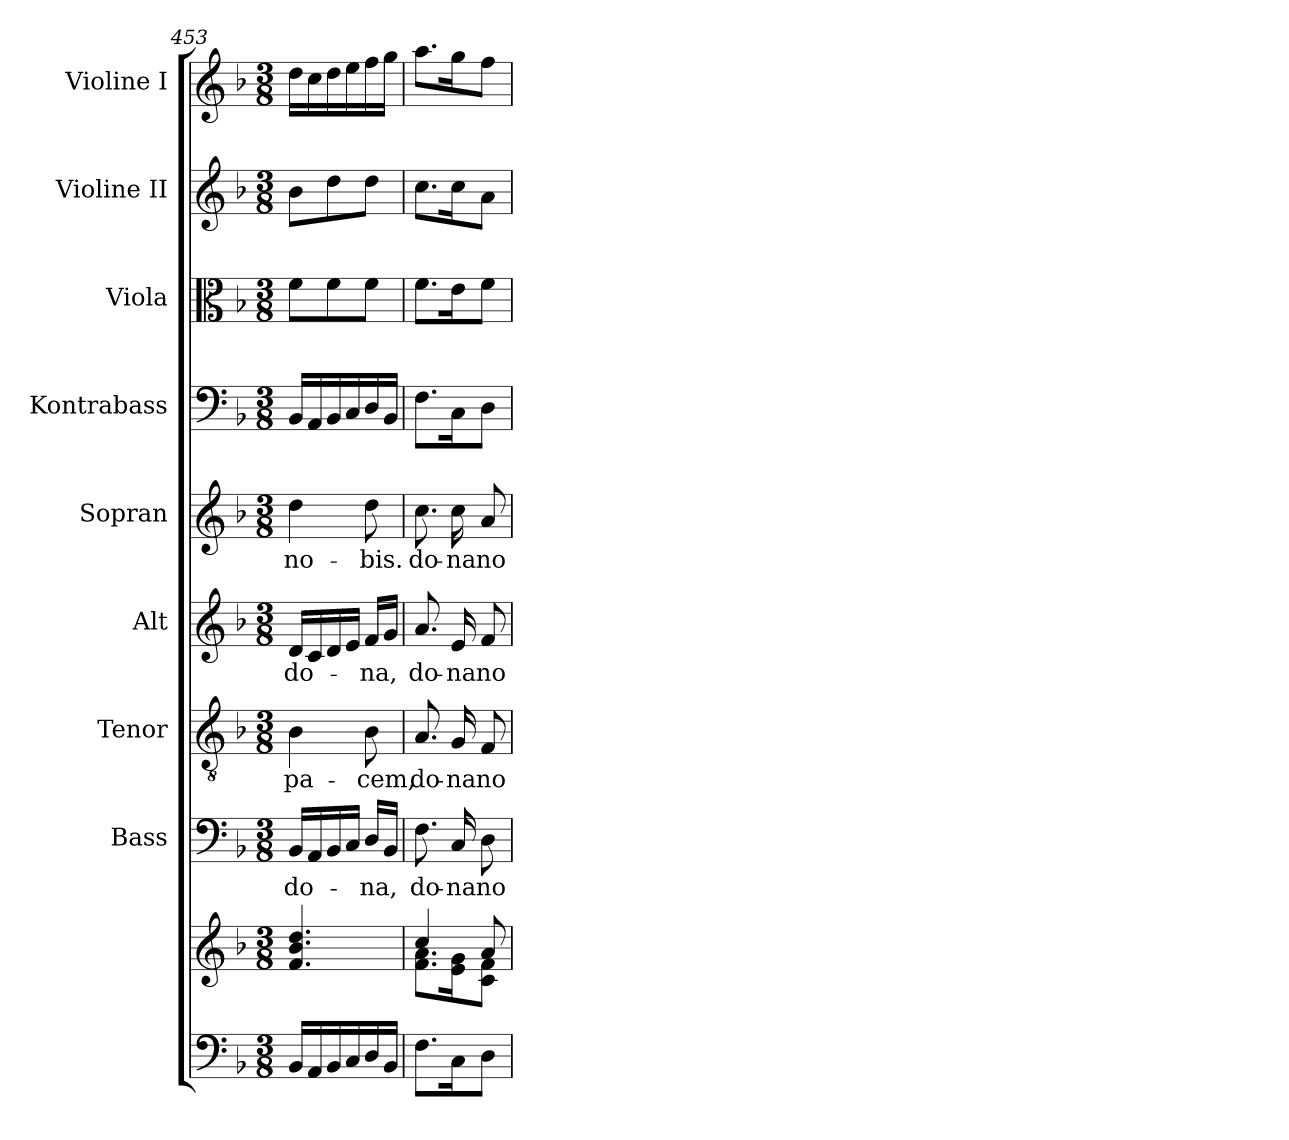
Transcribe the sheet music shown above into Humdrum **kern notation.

**kern	**kern	**kern	**text	**kern	**text	**kern	**text	**kern	**text	**kern	**kern	**kern	**kern
*part9	*part9	*part8	*part8	*part7	*part7	*part6	*part6	*part5	*part5	*part4	*part3	*part2	*part1
*staff10	*staff9	*staff8	*staff8	*staff7	*staff7	*staff6	*staff6	*staff5	*staff5	*staff4	*staff3	*staff2	*staff1
*	*	*I"Bass	*	*I"Tenor	*	*I"Alt	*	*I"Sopran	*	*I"Kontrabass	*I"Viola	*I"Violine II	*I"Violine I
*	*	*I'B.	*	*I'T.	*	*I'A.	*	*I'S.	*	*I'Kb.	*I'Vla.	*I'Vl. II	*I'Vl. I
*clefF4	*clefG2	*clefF4	*	*clefGv2	*	*clefG2	*	*clefG2	*	*clefF4	*clefC3	*clefG2	*clefG2
*	*	*	*	*	*	*	*	*	*	*ITrd7c12	*	*	*
*k[b-]	*k[b-]	*k[b-]	*	*k[b-]	*	*k[b-]	*	*k[b-]	*	*k[b-]	*k[b-]	*k[b-]	*k[b-]
*F:	*F:	*F:	*	*F:	*	*F:	*	*F:	*	*F:	*F:	*F:	*F:
*M3/8	*M3/8	*M3/8	*	*M3/8	*	*M3/8	*	*M3/8	*	*M3/8	*M3/8	*M3/8	*M3/8
=453	=453	=453	=453	=453	=453	=453	=453	=453	=453	=453	=453	=453	=453
!	!	!	!LO:LY:b	!	!LO:LY:b	!	!LO:LY:b	!	!LO:LY:b	!	!	!	!
16BB-/LL	4.f/ 4.b-/ 4.dd/	16BB-/LL	do-	4B-\	pa-	16d/LL	do-	4dd\	no-	16BBB-/LL	8f\L	8b-\L	16dd\LL
16AA/	.	16AA/	.	.	.	16c/	.	.	.	16AAA/	.	.	16cc\
16BB-/	.	16BB-/	.	.	.	16d/	.	.	.	16BBB-/	8f\	8dd\	16dd\
16C/	.	16C/JJ	.	.	.	16e/JJ	.	.	.	16CC/	.	.	16ee\
!	!	!	!LO:LY:b	!	!LO:LY:b	!	!LO:LY:b	!	!LO:LY:b	!	!	!	!
16D/	.	16D/LL	-na,	8B-\	-cem,	16f/LL	-na,	8dd\	-bis.	16DD/	8f\J	8dd\J	16ff\
16BB-/JJ	.	16BB-/JJ	.	.	.	16g/JJ	.	.	.	16BBB-/JJ	.	.	16gg\JJ
=454	=454	=454	=454	=454	=454	=454	=454	=454	=454	=454	=454	=454	=454
*	*^	*	*	*	*	*	*	*	*	*	*	*	*
!	!	!	!	!LO:LY:b	!	!LO:LY:b	!	!LO:LY:b	!	!LO:LY:b	!	!	!	!
8.F\L	4cc/	8.f\ 8.a\L	8.F\	do-	8.A/	do-	8.a/	do-	8.cc\	do-	8.FF\L	8.f\L	8.cc\L	8.aa\L
!	!	!	!	!LO:LY:b	!	!LO:LY:b	!	!LO:LY:b	!	!LO:LY:b	!	!	!	!
16C\k	.	16e\ 16g\k	16C/	-na	16G/	-na	16e/	-na	16cc\	-na	16CC\k	16e\k	16cc\k	16gg\k
!	!	!	!	!LO:LY:b	!	!LO:LY:b	!	!LO:LY:b	!	!LO:LY:b	!	!	!	!
8D\J	8a/	8c\ 8f\J	8D\	no-	8F/	no-	8f/	no-	8a/	no-	8DD\J	8f\J	8a\J	8ff\J
*	*v	*v	*	*	*	*	*	*	*	*	*	*	*	*
=	=	=	=	=	=	=	=	=	=	=	=	=	=
*-	*-	*-	*-	*-	*-	*-	*-	*-	*-	*-	*-	*-	*-
